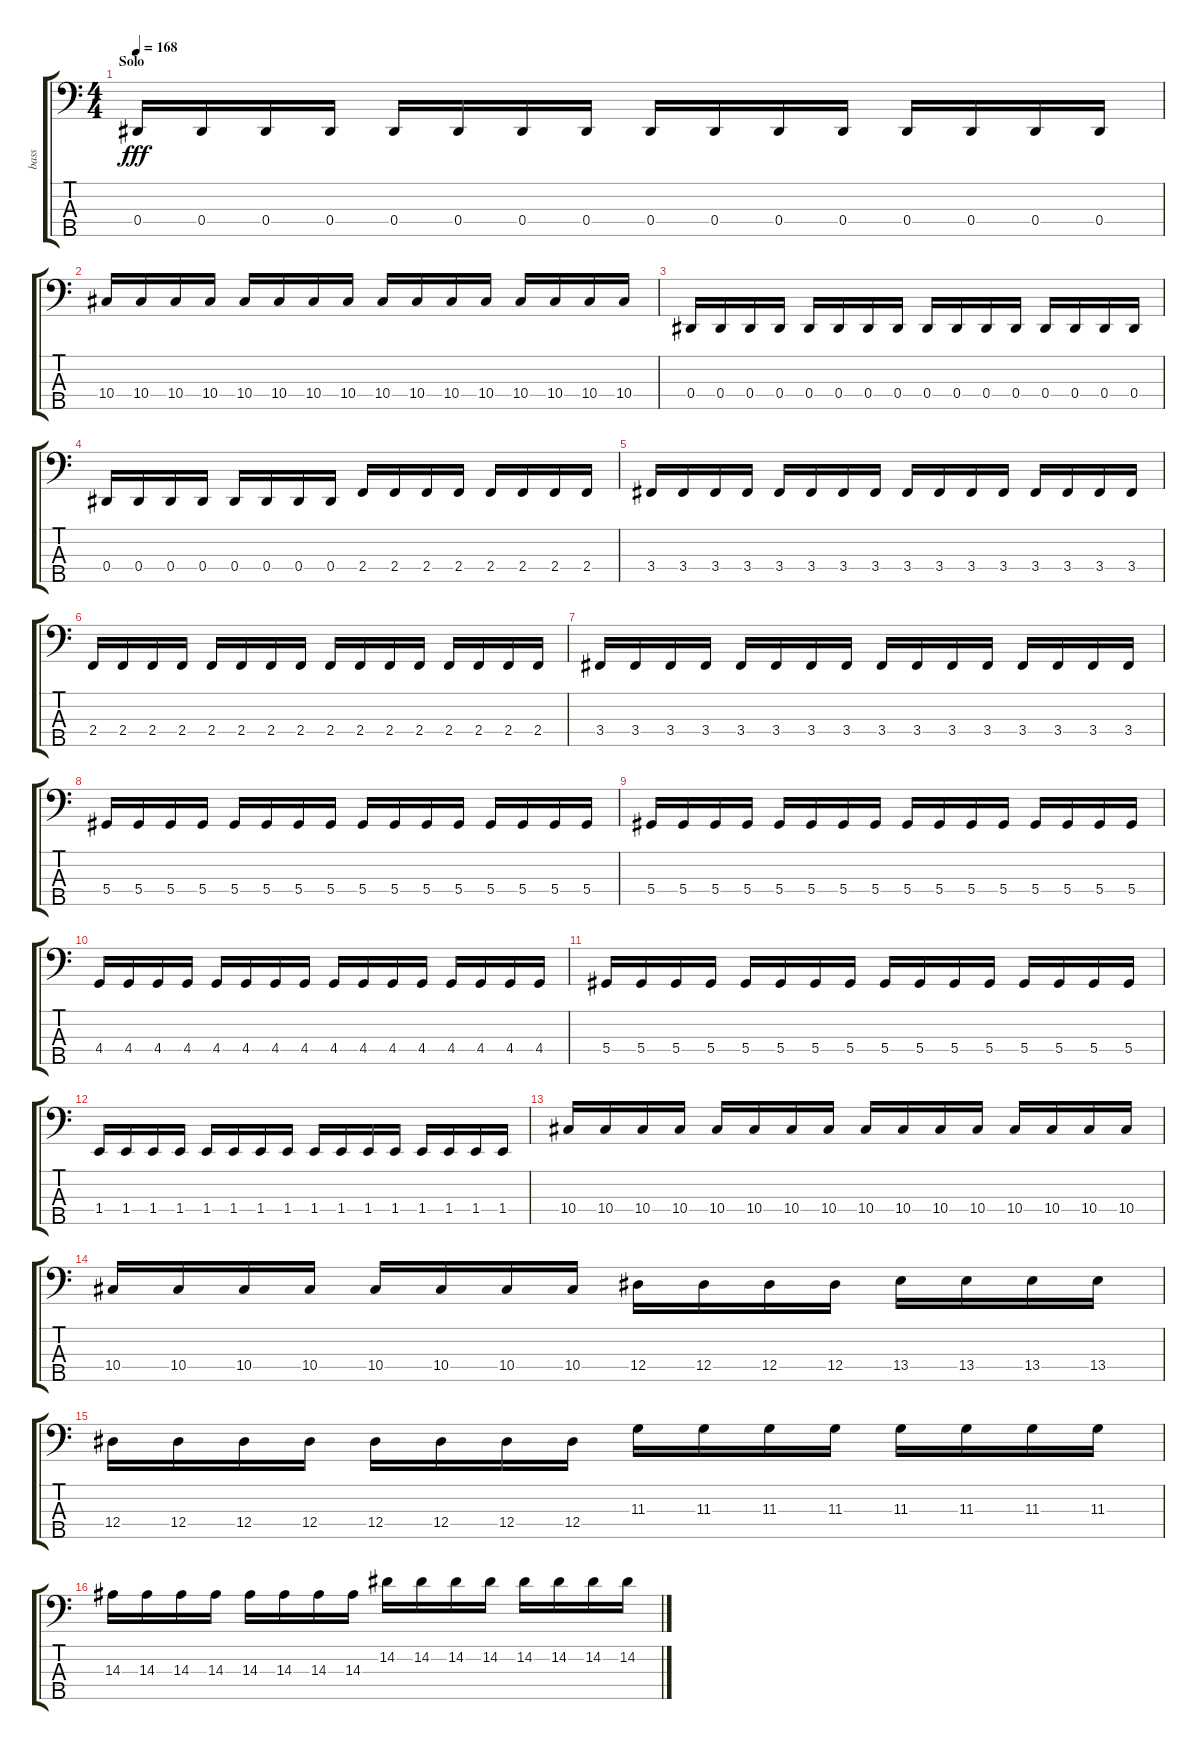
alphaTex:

\track ("bass" "bass") {instrument electricbassfinger}
\staff {score tabs}
\tuning (Gb2 Db2 Ab1 Eb1 Bb0) {hide}
\ts (4 4)
\section ("" "Solo")
\tempo 168
\clef f4
\ks c
0.4.16{dy fff} 0.4.16 0.4.16 0.4.16 0.4.16 0.4.16 0.4.16 0.4.16 0.4.16 0.4.16 0.4.16 0.4.16 0.4.16 0.4.16 0.4.16 0.4.16 |
10.4.16 10.4.16 10.4.16 10.4.16 10.4.16 10.4.16 10.4.16 10.4.16 10.4.16 10.4.16 10.4.16 10.4.16 10.4.16 10.4.16 10.4.16 10.4.16 |
0.4.16 0.4.16 0.4.16 0.4.16 0.4.16 0.4.16 0.4.16 0.4.16 0.4.16 0.4.16 0.4.16 0.4.16 0.4.16 0.4.16 0.4.16 0.4.16 |
0.4.16 0.4.16 0.4.16 0.4.16 0.4.16 0.4.16 0.4.16 0.4.16 2.4.16 2.4.16 2.4.16 2.4.16 2.4.16 2.4.16 2.4.16 2.4.16 |
3.4.16 3.4.16 3.4.16 3.4.16 3.4.16 3.4.16 3.4.16 3.4.16 3.4.16 3.4.16 3.4.16 3.4.16 3.4.16 3.4.16 3.4.16 3.4.16 |
2.4.16 2.4.16 2.4.16 2.4.16 2.4.16 2.4.16 2.4.16 2.4.16 2.4.16 2.4.16 2.4.16 2.4.16 2.4.16 2.4.16 2.4.16 2.4.16 |
3.4.16 3.4.16 3.4.16 3.4.16 3.4.16 3.4.16 3.4.16 3.4.16 3.4.16 3.4.16 3.4.16 3.4.16 3.4.16 3.4.16 3.4.16 3.4.16 |
5.4.16 5.4.16 5.4.16 5.4.16 5.4.16 5.4.16 5.4.16 5.4.16 5.4.16 5.4.16 5.4.16 5.4.16 5.4.16 5.4.16 5.4.16 5.4.16 |
5.4.16 5.4.16 5.4.16 5.4.16 5.4.16 5.4.16 5.4.16 5.4.16 5.4.16 5.4.16 5.4.16 5.4.16 5.4.16 5.4.16 5.4.16 5.4.16 |
4.4.16 4.4.16 4.4.16 4.4.16 4.4.16 4.4.16 4.4.16 4.4.16 4.4.16 4.4.16 4.4.16 4.4.16 4.4.16 4.4.16 4.4.16 4.4.16 |
5.4.16 5.4.16 5.4.16 5.4.16 5.4.16 5.4.16 5.4.16 5.4.16 5.4.16 5.4.16 5.4.16 5.4.16 5.4.16 5.4.16 5.4.16 5.4.16 |
1.4.16 1.4.16 1.4.16 1.4.16 1.4.16 1.4.16 1.4.16 1.4.16 1.4.16 1.4.16 1.4.16 1.4.16 1.4.16 1.4.16 1.4.16 1.4.16 |
10.4.16 10.4.16 10.4.16 10.4.16 10.4.16 10.4.16 10.4.16 10.4.16 10.4.16 10.4.16 10.4.16 10.4.16 10.4.16 10.4.16 10.4.16 10.4.16 |
10.4.16 10.4.16 10.4.16 10.4.16 10.4.16 10.4.16 10.4.16 10.4.16 12.4.16 12.4.16 12.4.16 12.4.16 13.4.16 13.4.16 13.4.16 13.4.16 |
12.4.16 12.4.16 12.4.16 12.4.16 12.4.16 12.4.16 12.4.16 12.4.16 11.3.16 11.3.16 11.3.16 11.3.16 11.3.16 11.3.16 11.3.16 11.3.16 |
14.3.16 14.3.16 14.3.16 14.3.16 14.3.16 14.3.16 14.3.16 14.3.16 14.2.16 14.2.16 14.2.16 14.2.16 14.2.16 14.2.16 14.2.16 14.2.16
